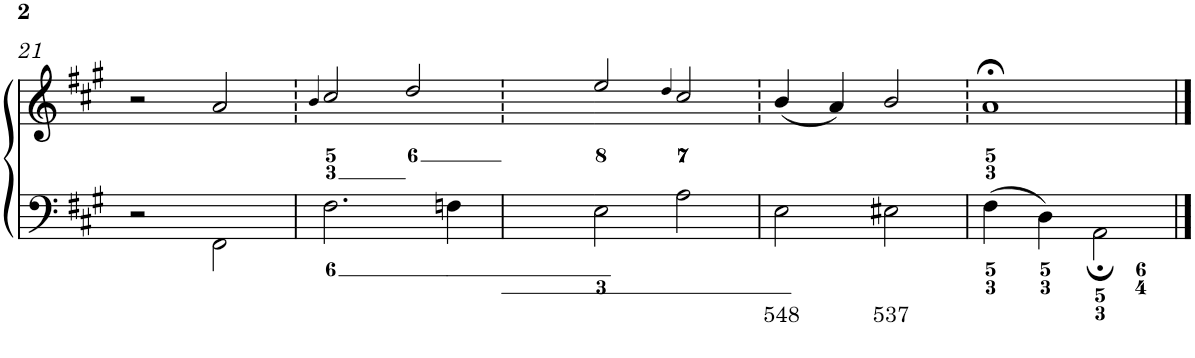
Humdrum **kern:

**kern	**text	**kern
*part1	*part1	*part1
*staff2	*staff2	*staff1
*I"Piano	*	*
*I'Pno.	*	*
!!LO:PB:g=z
*clefF4	*	*clefG2
*k[f#c#g#]	*	*k[f#c#g#]
*A:	*	*A:
*M4/4	*	*M4/4
*met(c)	*	*met(c)
=21	=21	=21
2r	.	2r
2FF#\	.	2a/
=22	=22	=22
.	.	4qb/
2.F#\	.	2cc#/
.	.	2dd/
4Fn\	.	.
=23	=23	=23
2E\	.	2ee/
.	.	4qdd/
2A\	.	2cc#/
=24	=24	=24
!	!LO:LY:b	!
2E\	548	(4b/
.	.	4a/)
!	!LO:LY:b	!
2E#X\	537	2b/
=25	=25	=25
4F#\	.	1a;<
4D\	.	.
2AA;\	.	.
==	==	==
*-	*-	*-
